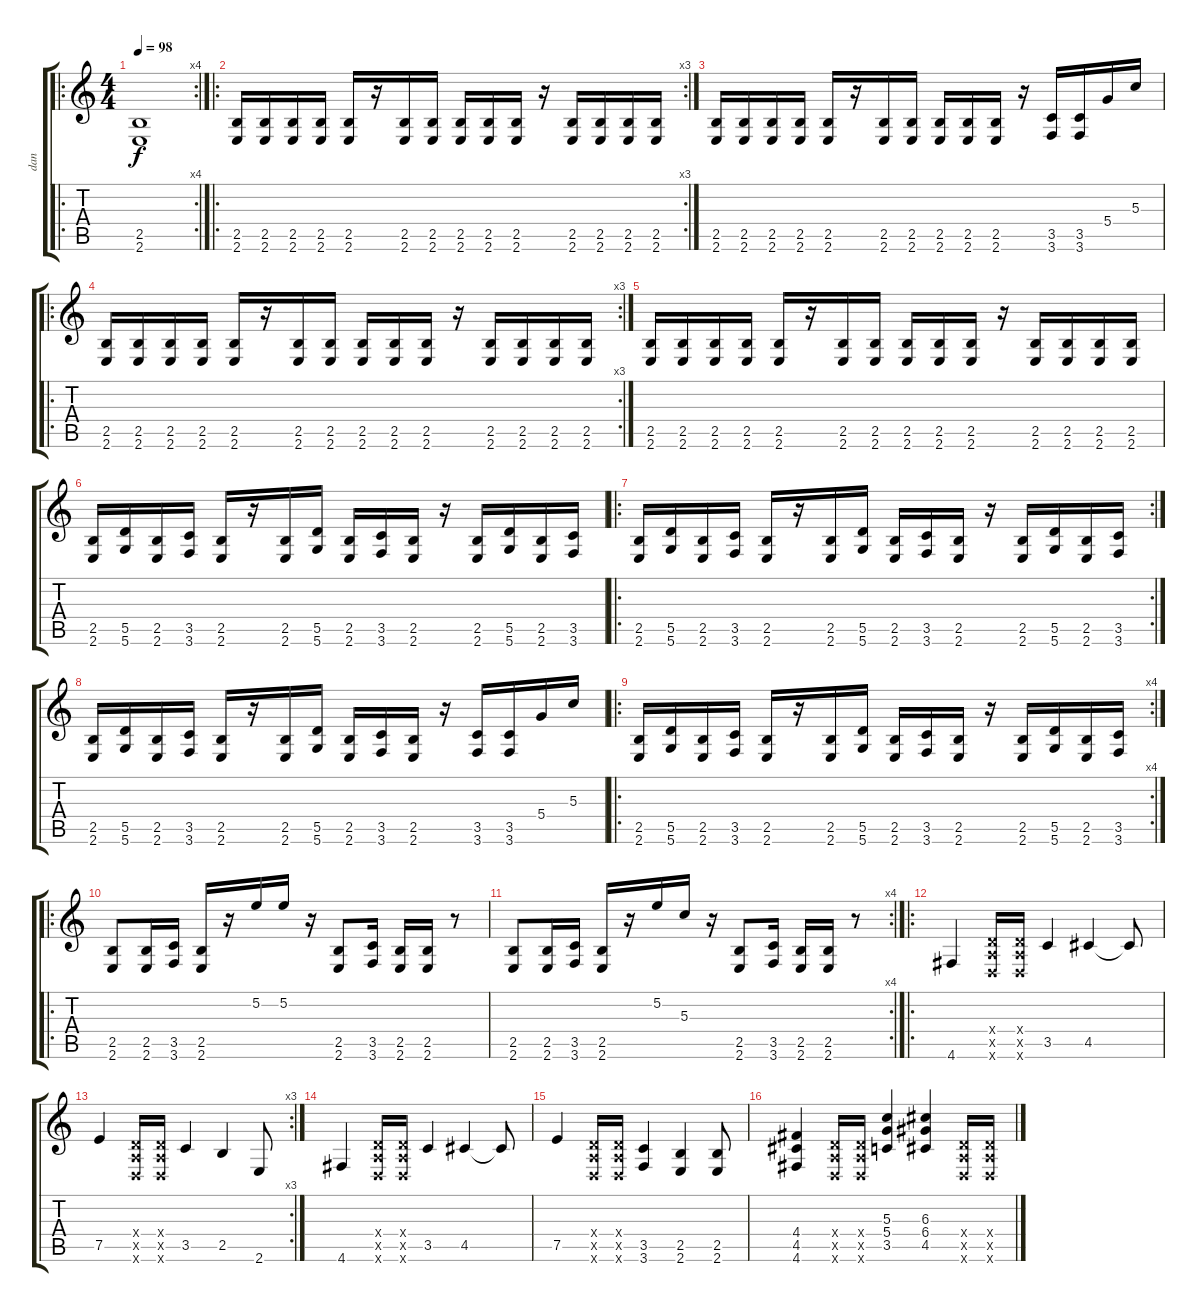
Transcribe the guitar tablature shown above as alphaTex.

\track ("dan" "dan") {instrument distortionguitar}
\staff {score tabs}
\tuning (E4 B3 G3 D3 A2 D2) {hide}
\ro
\rc 4
\ts (4 4)
\tempo 98
\clef g2
\ks c
(2.5{t} 2.6{t}).1{dy f} |
\ro
\rc 3
(2.5 2.6).16 (2.5 2.6).16 (2.5 2.6).16 (2.5 2.6).16 (2.5 2.6).16 r.16 (2.5 2.6).16 (2.5 2.6).16 (2.5 2.6).16 (2.5 2.6).16 (2.5 2.6).16 r.16 (2.5 2.6).16 (2.5 2.6).16 (2.5 2.6).16 (2.5 2.6).16 |
(2.5 2.6).16 (2.5 2.6).16 (2.5 2.6).16 (2.5 2.6).16 (2.5 2.6).16 r.16 (2.5 2.6).16 (2.5 2.6).16 (2.5 2.6).16 (2.5 2.6).16 (2.5 2.6).16 r.16 (3.5 3.6).16 (3.5 3.6).16 5.4.16 5.3.16 |
\ro
\rc 3
(2.5 2.6).16 (2.5 2.6).16 (2.5 2.6).16 (2.5 2.6).16 (2.5 2.6).16 r.16 (2.5 2.6).16 (2.5 2.6).16 (2.5 2.6).16 (2.5 2.6).16 (2.5 2.6).16 r.16 (2.5 2.6).16 (2.5 2.6).16 (2.5 2.6).16 (2.5 2.6).16 |
(2.5 2.6).16 (2.5 2.6).16 (2.5 2.6).16 (2.5 2.6).16 (2.5 2.6).16 r.16 (2.5 2.6).16 (2.5 2.6).16 (2.5 2.6).16 (2.5 2.6).16 (2.5 2.6).16 r.16 (2.5 2.6).16 (2.5 2.6).16 (2.5 2.6).16 (2.5 2.6).16 |
(2.5 2.6).16 (5.5 5.6).16 (2.5 2.6).16 (3.5 3.6).16 (2.5 2.6).16 r.16 (2.5 2.6).16 (5.5 5.6).16 (2.5 2.6).16 (3.5 3.6).16 (2.5 2.6).16 r.16 (2.5 2.6).16 (5.5 5.6).16 (2.5 2.6).16 (3.5 3.6).16 |
\ro
\rc 2
(2.5 2.6).16 (5.5 5.6).16 (2.5 2.6).16 (3.5 3.6).16 (2.5 2.6).16 r.16 (2.5 2.6).16 (5.5 5.6).16 (2.5 2.6).16 (3.5 3.6).16 (2.5 2.6).16 r.16 (2.5 2.6).16 (5.5 5.6).16 (2.5 2.6).16 (3.5 3.6).16 |
(2.5 2.6).16 (5.5 5.6).16 (2.5 2.6).16 (3.5 3.6).16 (2.5 2.6).16 r.16 (2.5 2.6).16 (5.5 5.6).16 (2.5 2.6).16 (3.5 3.6).16 (2.5 2.6).16 r.16 (3.5 3.6).16 (3.5 3.6).16 5.4.16 5.3.16 |
\ro
\rc 4
(2.5 2.6).16 (5.5 5.6).16 (2.5 2.6).16 (3.5 3.6).16 (2.5 2.6).16 r.16 (2.5 2.6).16 (5.5 5.6).16 (2.5 2.6).16 (3.5 3.6).16 (2.5 2.6).16 r.16 (2.5 2.6).16 (5.5 5.6).16 (2.5 2.6).16 (3.5 3.6).16 |
\ro
(2.5 2.6).8 (2.5 2.6).16 (3.5 3.6).16 (2.5 2.6).16 r.16 5.2.16 5.2.16 r.16 (2.5 2.6).8 (3.5 3.6).16 (2.5 2.6).16 (2.5 2.6).16 r.8 |
\rc 4
(2.5 2.6).8 (2.5 2.6).16 (3.5 3.6).16 (2.5 2.6).16 r.16 5.2.16 5.3.16 r.16 (2.5 2.6).8 (3.5 3.6).16 (2.5 2.6).16 (2.5 2.6).16 r.8 |
\ro
4.6.4 (0.4{x} 0.5{x} 0.6{x}).16 (0.4{x} 0.5{x} 0.6{x}).16 3.5.4 4.5.4 4.5{t}.8 |
\rc 3
7.5.4 (0.4{x} 0.5{x} 0.6{x}).16 (0.4{x} 0.5{x} 0.6{x}).16 3.5.4 2.5.4 2.6.8 |
4.6.4 (0.4{x} 0.5{x} 0.6{x}).16 (0.4{x} 0.5{x} 0.6{x}).16 3.5.4 4.5.4 4.5{t}.8 |
7.5.4 (0.4{x} 0.5{x} 0.6{x}).16 (0.4{x} 0.5{x} 0.6{x}).16 (3.5 3.6).4 (2.5 2.6).4 (2.5 2.6).8 |
(4.4 4.5 4.6).4 (0.4{x} 0.5{x} 0.6{x}).16 (0.4{x} 0.5{x} 0.6{x}).16 (5.3 5.4 3.5).4 (6.3 6.4 4.5).4 (0.4{x} 0.5{x} 0.6{x}).16 (0.4{x} 0.5{x} 0.6{x}).16
